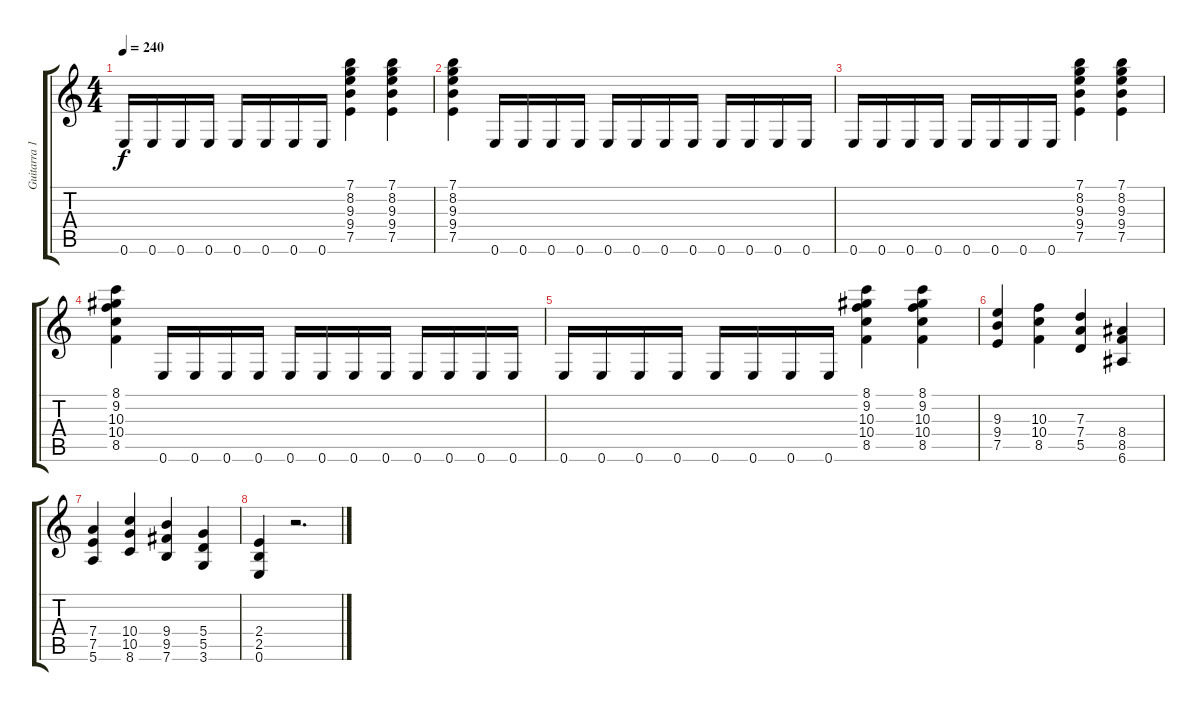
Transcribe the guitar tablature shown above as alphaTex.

\track ("Guitarra 1" "Guitarra 1") {instrument distortionguitar}
\staff {score tabs}
\tuning (E4 B3 G3 D3 A2 E2) {hide}
\ts (4 4)
\tempo 240
\clef g2
\ks c
0.6.16{dy f} 0.6.16 0.6.16 0.6.16 0.6.16 0.6.16 0.6.16 0.6.16 (7.1 8.2 9.3 9.4 7.5).4 (7.1 8.2 9.3 9.4 7.5).4 |
(7.1 8.2 9.3 9.4 7.5).4 0.6.16 0.6.16 0.6.16 0.6.16 0.6.16 0.6.16 0.6.16 0.6.16 0.6.16 0.6.16 0.6.16 0.6.16 |
0.6.16 0.6.16 0.6.16 0.6.16 0.6.16 0.6.16 0.6.16 0.6.16 (7.1 8.2 9.3 9.4 7.5).4 (7.1 8.2 9.3 9.4 7.5).4 |
(8.1 9.2 10.3 10.4 8.5).4 0.6.16 0.6.16 0.6.16 0.6.16 0.6.16 0.6.16 0.6.16 0.6.16 0.6.16 0.6.16 0.6.16 0.6.16 |
0.6.16 0.6.16 0.6.16 0.6.16 0.6.16 0.6.16 0.6.16 0.6.16 (8.1 9.2 10.3 10.4 8.5).4 (8.1 9.2 10.3 10.4 8.5).4 |
(9.3 9.4 7.5).4 (10.3 10.4 8.5).4 (7.3 7.4 5.5).4 (8.4 8.5 6.6).4 |
(7.4 7.5 5.6).4 (10.4 10.5 8.6).4 (9.4 9.5 7.6).4 (5.4 5.5 3.6).4 |
(2.4 2.5 0.6).4 r.2{d}
